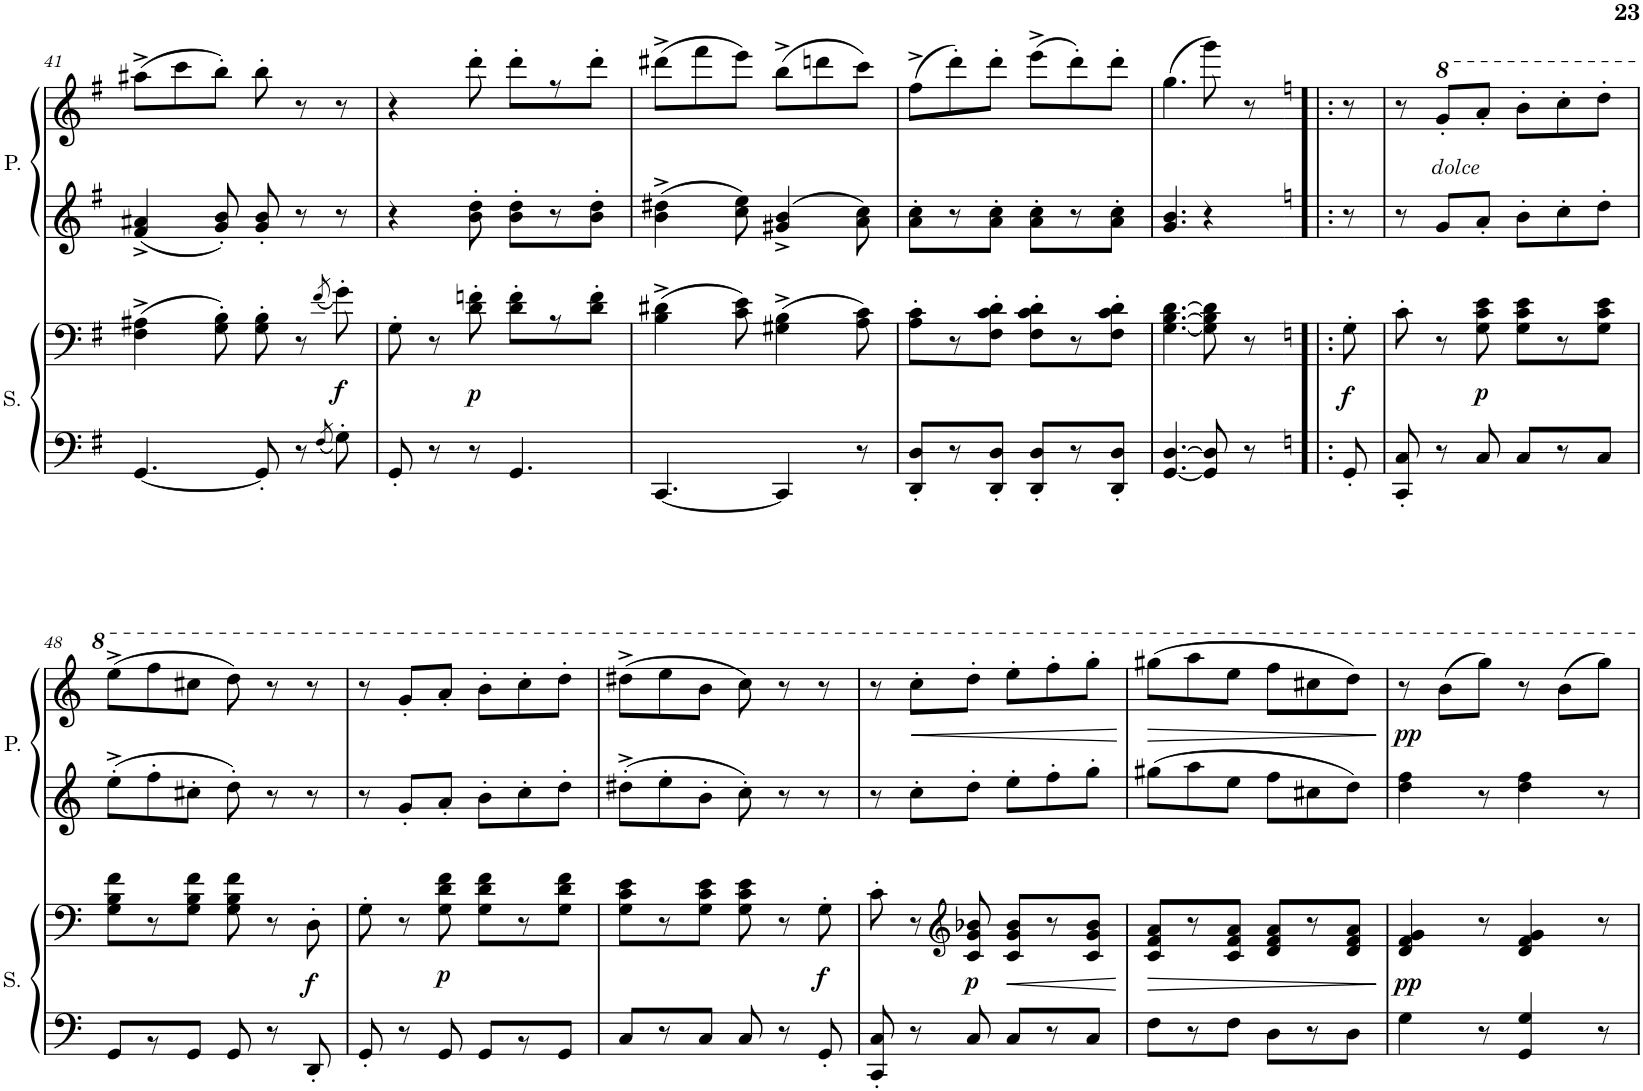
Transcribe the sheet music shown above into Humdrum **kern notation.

**kern	**kern	**dynam	**kern	**kern	**dynam
*part2	*part2	*part2	*part1	*part1	*part1
*staff4	*staff3	*staff3/4	*staff2	*staff1	*staff1/2
*I"Secondo	*	*	*I"Primo	*	*
*I'S.	*	*	*I'P.	*	*
!!LO:PB:g=z
*clefF4	*clefF4	*	*clefG2	*clefG2	*
*k[f#]	*k[f#]	*	*k[f#]	*k[f#]	*
*M6/8	*M6/8	*	*M6/8	*M6/8	*
=41	=41	=41	=41	=41	=41
[4.GG/	(4F#\^ 4A#X\^	.	4f#/^ 4a#X/^	(8aa#X^\L	.
.	.	.	.	8ccc\	.
.	8G\' 8B\')	.	8g/' 8b/'	8bb'\J)	.
8GG'/]	8G\' 8B\'	.	8g/' 8b/'	8bb'\	.
8r	8r	.	8r	8r	.
8qF#/	(8qf#/	.	.	.	.
!	!	!LO:DY:b	!	!	!
8G'\	8g'\)	f	8r	8r	.
=42	=42	=42	=42	=42	=42
8GG'/	8G'\	.	4r	4r	.
8r	8r	.	.	.	.
!	!	!LO:DY:b	!	!	!
8r	8d\' 8fn\'	p	8b\' 8dd\'	8ddd'\	.
4.GG/	8d\' 8f\'L	.	8b\' 8dd\'L	8ddd'\L	.
.	8r	.	8r	8r	.
.	8d\' 8f\'J	.	8b\' 8dd\'J	8ddd'\J	.
=43	=43	=43	=43	=43	=43
[4.CC/	(4B\^ 4d#X\^	.	4b\^ 4dd#X\^	(8ddd#X^\L	.
.	.	.	.	8fff#\	.
.	8c\ 8e\)	.	8cc\ 8ee\	8eee\J)	.
4CC/]	(4G#X\^ 4B\^	.	4g#X/^ 4b/^	(8bb^\L	.
.	.	.	.	8dddn\	.
8r	8A\ 8c\)	.	8a\ 8cc\	8ccc\J)	.
=44	=44	=44	=44	=44	=44
8DD/' 8D/'L	8A\' 8c\'L	.	8a\' 8cc\'L	(8ff#^\L	.
8r	8r	.	8r	8ddd'\)	.
8DD/' 8D/'J	8F#\' 8c\' 8d\'J	.	8a\' 8cc\'J	8ddd'\J	.
8DD/' 8D/'L	8F#\' 8c\' 8d\'L	.	8a\' 8cc\'L	(8eee^\L	.
8r	8r	.	8r	8ddd'\)	.
8DD/' 8D/'J	8F#\' 8c\' 8d\'J	.	8a\' 8cc\'J	8ddd'\J	.
=45	=45	=45	=45	=45	=45
[4.GG/ [4.D/	[4.G\ [4.B\ [4.d\	.	4.g/ 4.b/	(4.gg\	.
8GG/] 8D/]	8G\] 8B\] 8d\]	.	4r	8ggg\)	.
8r	8r	.	.	8r	.
=46!|:	=46!|:	=46!|:	=46!|:	=46!|:	=46!|:
*k[]	*k[]	*	*k[]	*k[]	*
!	!	!LO:DY:b	!	!	!
8GG'/	8G'\	f	8r	8r	.
=47	=47	=47	=47	=47	=47
8CC/' 8C/'	8c'\	.	8r	8r	.
!	!	!	!	!LO:TX:b:i:t=dolce	!
8r	8r	.	8g/L	8gg'/L	.
!	!	!LO:DY:b	!	!	!
8C/	8G\ 8c\ 8e\	p	8a'/J	8aa'/J	.
8C/L	8G\ 8c\ 8e\L	.	8b'\L	8bb'\L	.
8r	8r	.	8cc'\	8ccc'\	.
8C/J	8G\ 8c\ 8e\J	.	8dd'\J	8ddd'\J	.
!!LO:LB:g=z
=48	=48	=48	=48	=48	=48
8GG/L	8G\ 8B\ 8f\L	.	8ee'^\L	(8eee^\L	.
8r	8r	.	8ff'\	8fff\	.
8GG/J	8G\ 8B\ 8f\J	.	8cc#X'\J	8ccc#X\J	.
8GG/	8G\ 8B\ 8f\	.	8dd'\	8ddd\)	.
8r	8r	.	8r	8r	.
!	!	!LO:DY:b	!	!	!
8DD'/	8D'\	f	8r	8r	.
=49	=49	=49	=49	=49	=49
8GG'/	8G'\	.	8r	8r	.
8r	8r	.	8g'/L	8gg'/L	.
!	!	!LO:DY:b	!	!	!
8GG/	8G\ 8d\ 8f\	p	8a'/J	8aa'/J	.
8GG/L	8G\ 8d\ 8f\L	.	8b'\L	8bb'\L	.
8r	8r	.	8cc'\	8ccc'\	.
8GG/J	8G\ 8d\ 8f\J	.	8dd'\J	8ddd'\J	.
=50	=50	=50	=50	=50	=50
8C/L	8G\ 8c\ 8e\L	.	8dd#X'^\L	(8ddd#X^\L	.
8r	8r	.	8ee'\	8eee\	.
8C/J	8G\ 8c\ 8e\J	.	8b'\J	8bb\J	.
8C/	8G\ 8c\ 8e\	.	8cc'\	8ccc\)	.
8r	8r	.	8r	8r	.
!	!	!LO:DY:b	!	!	!
8GG'/	8G'\	f	8r	8r	.
=51	=51	=51	=51	=51	=51
8CC/' 8C/'	8c'\	.	8r	8r	.
!	!	!	!	!	!LO:HP:b
8r	8r	.	8cc'\L	8ccc'\L	<
*	*clefG2	*	*	*	*
!	!	!LO:DY:b	!	!	!
8C/	8c/ 8g/ 8b-X/	p	8dd'\J	8ddd'\J	.
!	!	!LO:HP:b	!	!	!
8C/L	8c/ 8g/ 8b-/L	<	8ee'\L	8eee'\L	.
8r	8r	.	8ff'\	8fff'\	.
8C/J	8c/ 8g/ 8b-/J	.	8gg'\J	8ggg'\J	.
.	.	[	.	.	[
=52	=52	=52	=52	=52	=52
!	!	!LO:HP:b	!	!	!LO:HP:b
8F\L	8c/ 8f/ 8a/L	>	8gg#X\L	(8ggg#X\L	>
8r	8r	.	8aa\	8aaa\	.
8F\J	8c/ 8f/ 8a/J	.	8ee\J	8eee\J	.
8D\L	8d/ 8f/ 8a/L	.	8ff\L	8fff\L	.
8r	8r	.	8cc#X\	8ccc#X\	.
8D\J	8d/ 8f/ 8a/J	.	8dd\J	8ddd\J)	.
.	.	]	.	.	]
=53	=53	=53	=53	=53	=53
!	!	!LO:DY:b	!	!	!LO:DY:b
4G\	4d/ 4f/ 4g/	pp	4dd\ 4ff\	8r	pp
.	.	.	.	(8bb\L	.
8r	8r	.	8r	8ggg\J)	.
4GG/ 4G/	4d/ 4f/ 4g/	.	4dd\ 4ff\	8r	.
.	.	.	.	(8bb\L	.
8r	8r	.	8r	8ggg\J)	.
=	=	=	=	=	=
*-	*-	*-	*-	*-	*-
